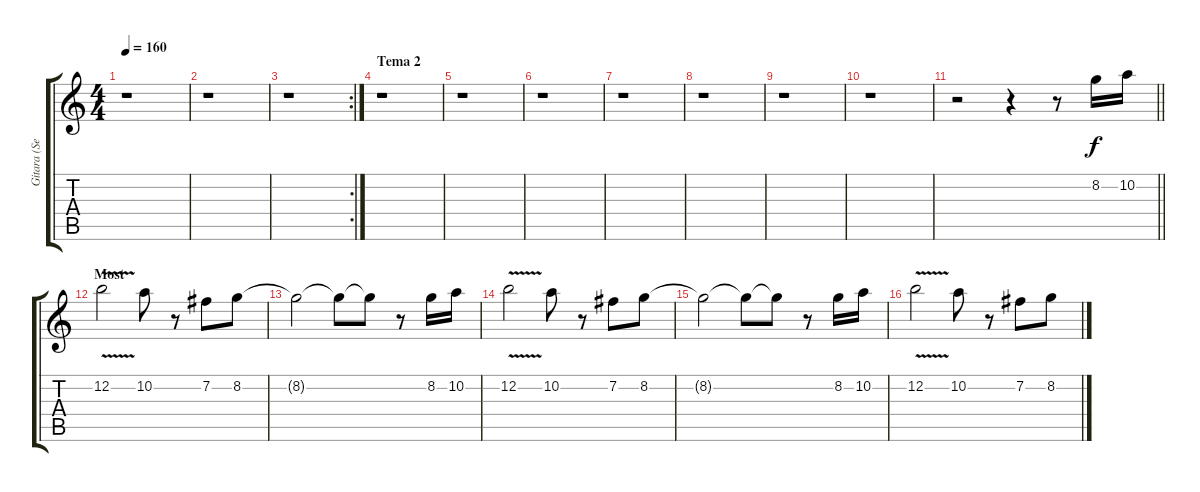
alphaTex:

\track ("Gitara (Sead Lipovaca)" "Gitara (Se") {instrument overdrivenguitar}
\staff {score tabs}
\tuning (E4 B3 G3 D3 A2 E2) {hide}
\ts (4 4)
\tempo 160
\clef g2
\ks c
r.1{dy f} |
r.1 |
\rc 2
r.1 |
\section ("" "Tema 2")
r.1 |
r.1 |
r.1 |
r.1 |
r.1 |
r.1 |
r.1 |
\barLineRight lightlight
r.2 r.4 r.8 8.2.16 10.2.16 |
\section ("" "Most")
12.2{v}.2 10.2.8 r.8 7.2.8 8.2.8 |
8.2{t}.2 8.2{t}.8 8.2{t}.8 r.8 8.2.16 10.2.16 |
12.2{v}.2 10.2.8 r.8 7.2.8 8.2.8 |
8.2{t}.2 8.2{t}.8 8.2{t}.8 r.8 8.2.16 10.2.16 |
12.2{v}.2 10.2.8 r.8 7.2.8 8.2.8
